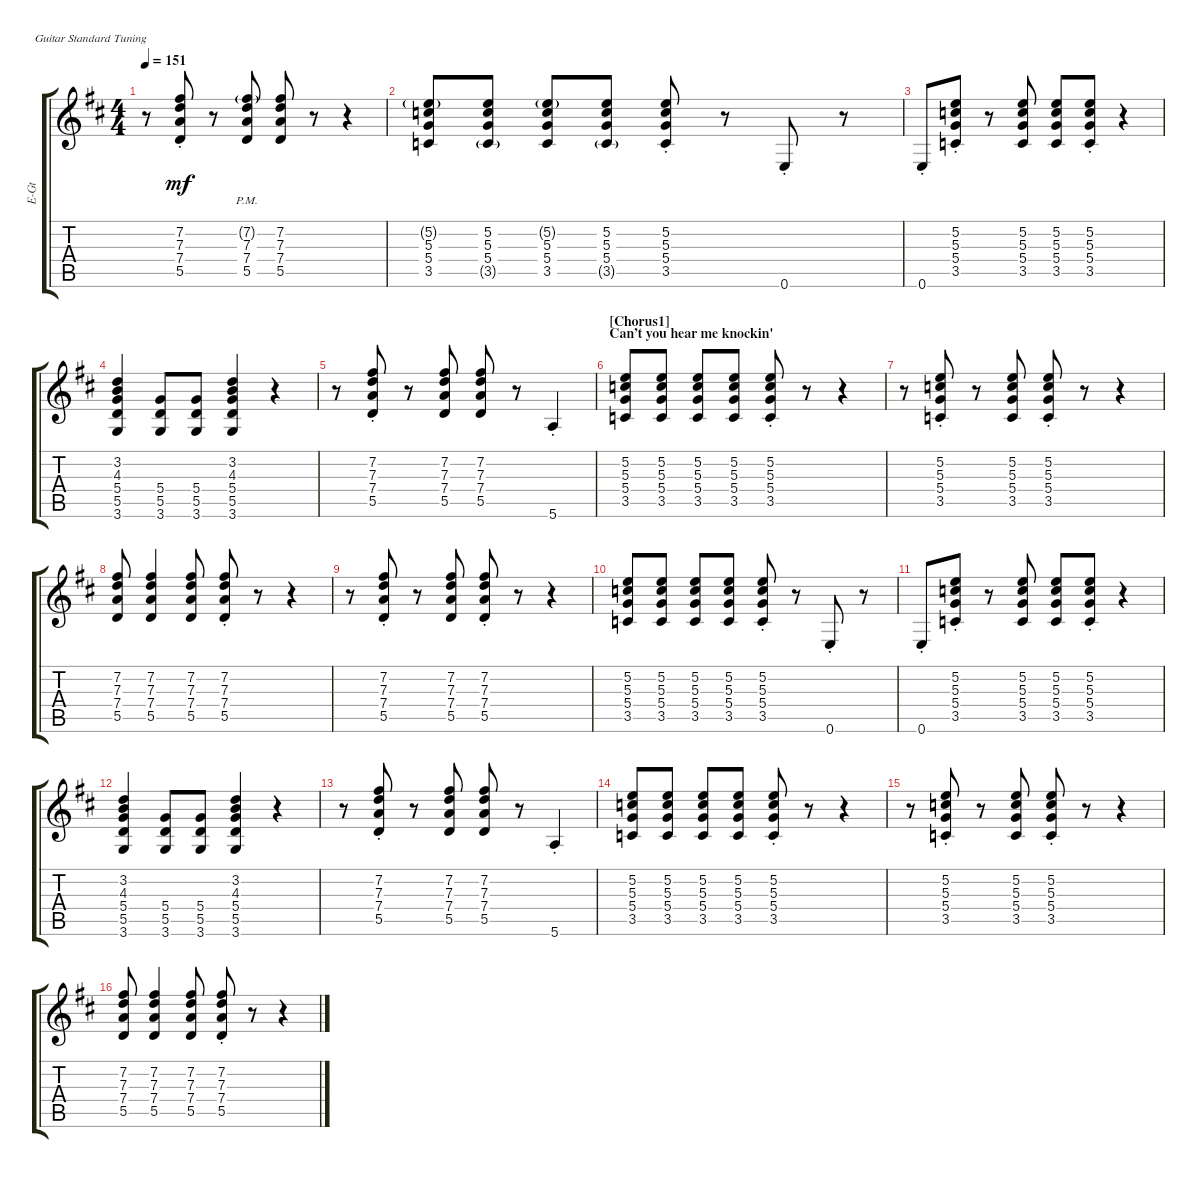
\bracketExtendMode groupsimilarinstruments
\track ("Electric Guitar- Mick" "E-Gt") {instrument electricguitarclean}
\staff {score tabs}
\tuning (E4 B3 G3 D3 A2 E2)
\ts (4 4)
\tempo 151
\clef g2
\ks d
r.8{dy mf} (5.5{st acc forcenatural} 7.4{st acc forcenatural} 7.3{st acc forcenatural} 7.2{st acc #}).8 r.8 (5.5{pm acc forcenatural} 7.4{pm acc forcenatural} 7.3{pm acc forcenatural} 7.2{g pm acc #}).8 (5.5{acc forcenatural} 7.4{acc forcenatural} 7.3{acc forcenatural} 7.2{acc #}).8 r.8 r.4 |
(3.5{acc forcenatural} 5.4{acc forcenatural} 5.3{acc forcenatural} 5.2{g acc forcenatural}).8 (3.5{g acc forcenatural} 5.4{acc forcenatural} 5.3{acc forcenatural} 5.2{acc forcenatural}).8 (3.5{acc forcenatural} 5.4{acc forcenatural} 5.3{acc forcenatural} 5.2{g acc forcenatural}).8 (3.5{g acc forcenatural} 5.4{acc forcenatural} 5.3{acc forcenatural} 5.2{acc forcenatural}).8 (3.5{st acc forcenatural} 5.4{st acc forcenatural} 5.3{st acc forcenatural} 5.2{st acc forcenatural}).8 r.8 0.6{st acc forcenatural}.8 r.8 |
0.6{st acc forcenatural}.8 (3.5{st acc forcenatural} 5.4{st acc forcenatural} 5.3{st acc forcenatural} 5.2{st acc forcenatural}).8 r.8 (3.5{acc forcenatural} 5.4{acc forcenatural} 5.3{acc forcenatural} 5.2{acc forcenatural}).8 (3.5{acc forcenatural} 5.4{acc forcenatural} 5.3{acc forcenatural} 5.2{acc forcenatural}).8 (3.5{st acc forcenatural} 5.4{st acc forcenatural} 5.3{st acc forcenatural} 5.2{st acc forcenatural}).8 r.4 |
(3.6{acc forcenatural} 5.5{acc forcenatural} 5.4{acc forcenatural} 4.3{acc forcenatural} 3.2{acc forcenatural}).4 (3.6{acc forcenatural} 5.5{acc forcenatural} 5.4{acc forcenatural}).8 (3.6{acc forcenatural} 5.5{acc forcenatural} 5.4{acc forcenatural}).8 (3.6{acc forcenatural} 5.5{acc forcenatural} 5.4{acc forcenatural} 4.3{acc forcenatural} 3.2{acc forcenatural}).4 r.4 |
r.8 (5.5{st acc forcenatural} 7.4{st acc forcenatural} 7.3{st acc forcenatural} 7.2{st acc #}).8 r.8 (5.5{acc forcenatural} 7.4{acc forcenatural} 7.3{acc forcenatural} 7.2{acc #}).8 (5.5{acc forcenatural} 7.4{acc forcenatural} 7.3{acc forcenatural} 7.2{acc #}).8 r.8 5.6{st acc forcenatural}.4 |
\section ("" "[Chorus1]\nCan’t you hear me knockin'\n")
(3.5{acc forcenatural} 5.4{acc forcenatural} 5.3{acc forcenatural} 5.2{acc forcenatural}).8 (3.5{acc forcenatural} 5.4{acc forcenatural} 5.3{acc forcenatural} 5.2{acc forcenatural}).8 (3.5{acc forcenatural} 5.4{acc forcenatural} 5.3{acc forcenatural} 5.2{acc forcenatural}).8 (3.5{acc forcenatural} 5.4{acc forcenatural} 5.3{acc forcenatural} 5.2{acc forcenatural}).8 (3.5{st acc forcenatural} 5.4{st acc forcenatural} 5.3{st acc forcenatural} 5.2{st acc forcenatural}).8 r.8 r.4 |
r.8 (3.5{st acc forcenatural} 5.4{st acc forcenatural} 5.3{st acc forcenatural} 5.2{st acc forcenatural}).8 r.8 (3.5{acc forcenatural} 5.4{acc forcenatural} 5.3{acc forcenatural} 5.2{acc forcenatural}).8 (3.5{st acc forcenatural} 5.4{st acc forcenatural} 5.3{st acc forcenatural} 5.2{st acc forcenatural}).8 r.8 r.4 |
(5.5{acc forcenatural} 7.4{acc forcenatural} 7.3{acc forcenatural} 7.2{acc #}).8 (5.5{acc forcenatural} 7.4{acc forcenatural} 7.3{acc forcenatural} 7.2{acc #}).4 (5.5{acc forcenatural} 7.4{acc forcenatural} 7.3{acc forcenatural} 7.2{acc #}).8 (5.5{st acc forcenatural} 7.4{st acc forcenatural} 7.3{st acc forcenatural} 7.2{st acc #}).8 r.8 r.4 |
r.8 (5.5{st acc forcenatural} 7.4{st acc forcenatural} 7.3{st acc forcenatural} 7.2{st acc #}).8 r.8 (5.5{acc forcenatural} 7.4{acc forcenatural} 7.3{acc forcenatural} 7.2{acc #}).8 (5.5{st acc forcenatural} 7.4{st acc forcenatural} 7.3{st acc forcenatural} 7.2{st acc #}).8 r.8 r.4 |
(3.5{acc forcenatural} 5.4{acc forcenatural} 5.3{acc forcenatural} 5.2{acc forcenatural}).8 (3.5{acc forcenatural} 5.4{acc forcenatural} 5.3{acc forcenatural} 5.2{acc forcenatural}).8 (3.5{acc forcenatural} 5.4{acc forcenatural} 5.3{acc forcenatural} 5.2{acc forcenatural}).8 (3.5{acc forcenatural} 5.4{acc forcenatural} 5.3{acc forcenatural} 5.2{acc forcenatural}).8 (3.5{st acc forcenatural} 5.4{st acc forcenatural} 5.3{st acc forcenatural} 5.2{st acc forcenatural}).8 r.8 0.6{st acc forcenatural}.8 r.8 |
0.6{st acc forcenatural}.8 (3.5{st acc forcenatural} 5.4{st acc forcenatural} 5.3{st acc forcenatural} 5.2{st acc forcenatural}).8 r.8 (3.5{acc forcenatural} 5.4{acc forcenatural} 5.3{acc forcenatural} 5.2{acc forcenatural}).8 (3.5{acc forcenatural} 5.4{acc forcenatural} 5.3{acc forcenatural} 5.2{acc forcenatural}).8 (3.5{st acc forcenatural} 5.4{st acc forcenatural} 5.3{st acc forcenatural} 5.2{st acc forcenatural}).8 r.4 |
(3.6{acc forcenatural} 5.5{acc forcenatural} 5.4{acc forcenatural} 4.3{acc forcenatural} 3.2{acc forcenatural}).4 (3.6{acc forcenatural} 5.5{acc forcenatural} 5.4{acc forcenatural}).8 (3.6{acc forcenatural} 5.5{acc forcenatural} 5.4{acc forcenatural}).8 (3.6{acc forcenatural} 5.5{acc forcenatural} 5.4{acc forcenatural} 4.3{acc forcenatural} 3.2{acc forcenatural}).4 r.4 |
r.8 (5.5{st acc forcenatural} 7.4{st acc forcenatural} 7.3{st acc forcenatural} 7.2{st acc #}).8 r.8 (5.5{acc forcenatural} 7.4{acc forcenatural} 7.3{acc forcenatural} 7.2{acc #}).8 (5.5{acc forcenatural} 7.4{acc forcenatural} 7.3{acc forcenatural} 7.2{acc #}).8 r.8 5.6{st acc forcenatural}.4 |
(3.5{acc forcenatural} 5.4{acc forcenatural} 5.3{acc forcenatural} 5.2{acc forcenatural}).8 (3.5{acc forcenatural} 5.4{acc forcenatural} 5.3{acc forcenatural} 5.2{acc forcenatural}).8 (3.5{acc forcenatural} 5.4{acc forcenatural} 5.3{acc forcenatural} 5.2{acc forcenatural}).8 (3.5{acc forcenatural} 5.4{acc forcenatural} 5.3{acc forcenatural} 5.2{acc forcenatural}).8 (3.5{st acc forcenatural} 5.4{st acc forcenatural} 5.3{st acc forcenatural} 5.2{st acc forcenatural}).8 r.8 r.4 |
r.8 (3.5{st acc forcenatural} 5.4{st acc forcenatural} 5.3{st acc forcenatural} 5.2{st acc forcenatural}).8 r.8 (3.5{acc forcenatural} 5.4{acc forcenatural} 5.3{acc forcenatural} 5.2{acc forcenatural}).8 (3.5{st acc forcenatural} 5.4{st acc forcenatural} 5.3{st acc forcenatural} 5.2{st acc forcenatural}).8 r.8 r.4 |
(5.5{acc forcenatural} 7.4{acc forcenatural} 7.3{acc forcenatural} 7.2{acc #}).8 (5.5{acc forcenatural} 7.4{acc forcenatural} 7.3{acc forcenatural} 7.2{acc #}).4 (5.5{acc forcenatural} 7.4{acc forcenatural} 7.3{acc forcenatural} 7.2{acc #}).8 (5.5{st acc forcenatural} 7.4{st acc forcenatural} 7.3{st acc forcenatural} 7.2{st acc #}).8 r.8 r.4
